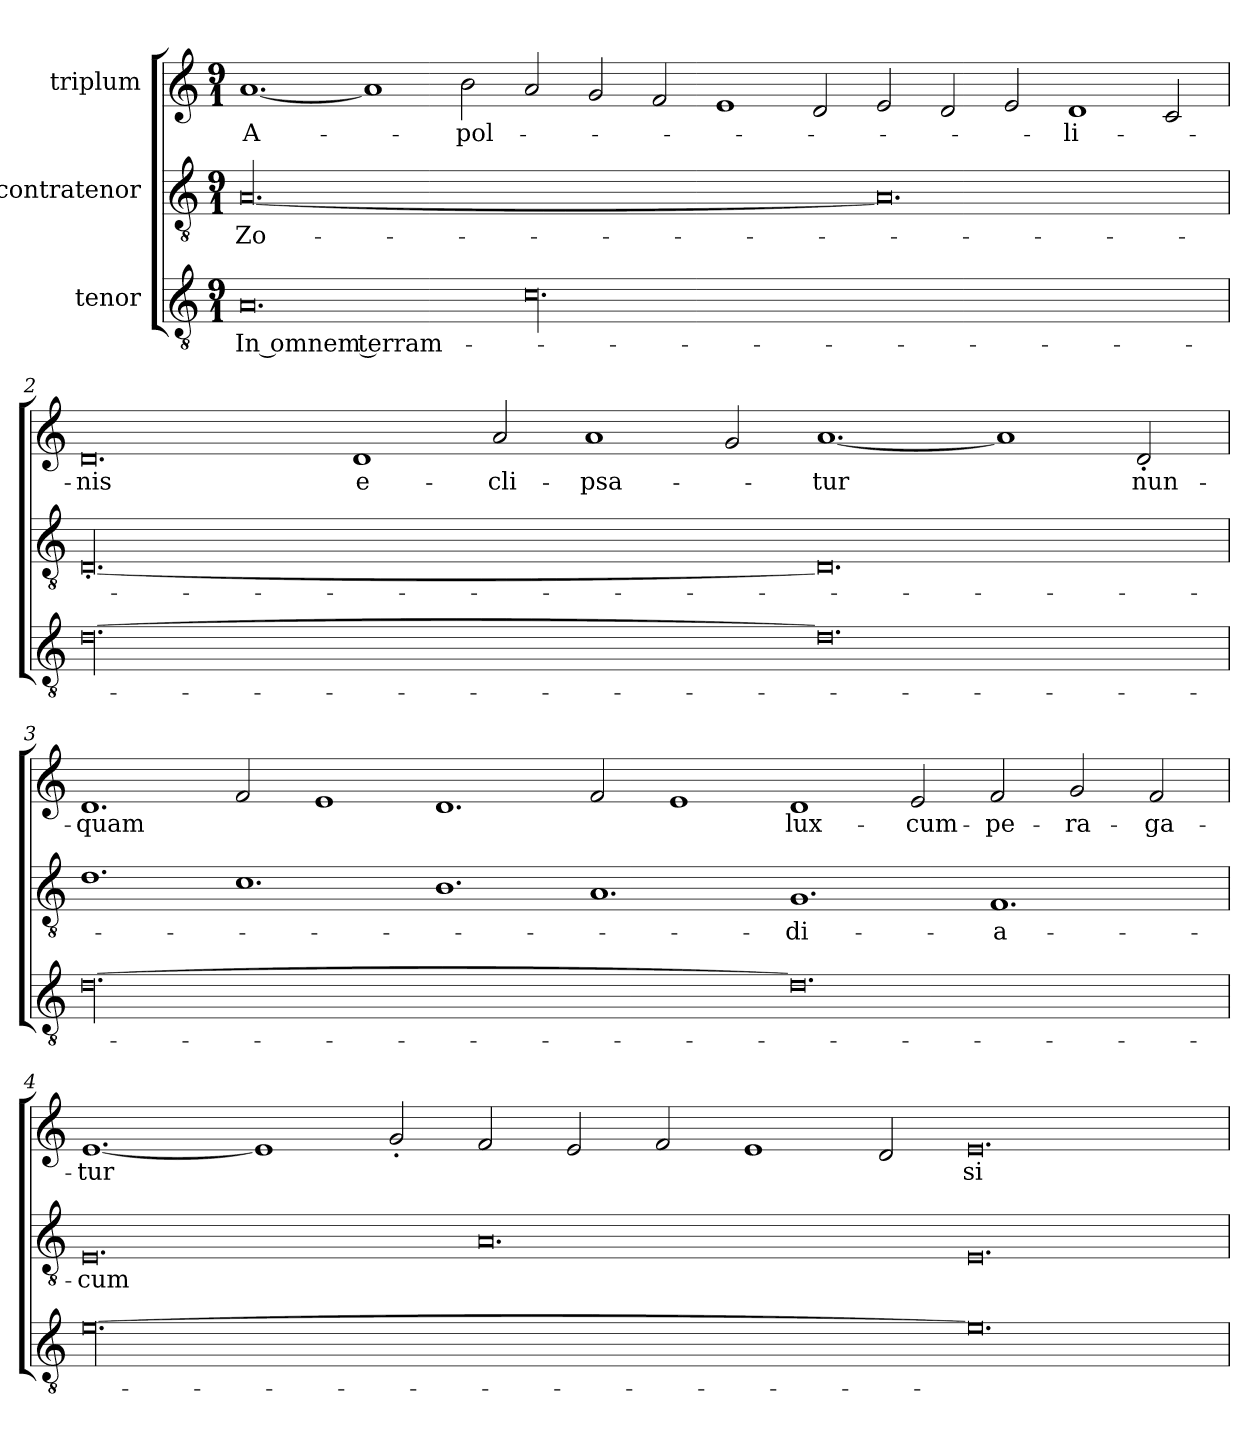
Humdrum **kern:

**kern	**text	**kern	**text	**kern	**text
*part3	*part3	*part2	*part2	*part1	*part1
*staff3	*staff3	*staff2	*staff2	*staff1	*staff1
*I"tenor	*	*I"contratenor	*	*I"triplum	*
*clefGv2	*	*clefGv2	*	*clefG2	*
*k[]	*	*k[]	*	*k[]	*
*C:	*	*C:	*	*C:	*
*M9/1	*	*M9/1	*	*M9/1	*
=1	=1	=1	=1	=1	=1
0.A/	In omnem terram-	[00.A/	Zo-	[1.a/	A-
.	.	.	.	1a/]	.
.	.	.	.	2b\	-pol-
00.c\	.	.	.	2a/	.
.	.	.	.	2g/	.
.	.	.	.	2f/	.
.	.	.	.	1e/	.
.	.	.	.	2d/	.
.	.	0.A/]	.	2e/	.
.	.	.	.	2d/	.
.	.	.	.	2e/	.
.	.	.	.	1d/	-li-
.	.	.	.	2c/	.
!!LO:LB:g=z
=2	=2	=2	=2	=2	=2
[00.d\	.	[00.D'/	.	0.d/	-nis
.	.	.	.	1d/	e-
.	.	.	.	2a/	-cli-
.	.	.	.	1a/	-psa-
.	.	.	.	2g/	.
0.d\]	.	0.D/]	.	[1.a/	-tur
.	.	.	.	1a/]	.
.	.	.	.	2d'/	nun-
=3	=3	=3	=3	=3	=3
[00.d\	.	1.d\	.	1.d/	-quam
.	.	1.c\	.	2f/	.
.	.	.	.	1e/	.
.	.	1.B\	.	1.d/	.
.	.	1.A/	.	2f/	.
.	.	.	.	1e/	.
0.d\]	.	1.G/	-di-	1d/	lux-
.	.	.	.	2e/	cum-
.	.	1.F/	-a-	2f/	pe-
.	.	.	.	2g/	-ra-
.	.	.	.	2f/	-ga-
!!LO:LB:g=z
=4	=4	=4	=4	=4	=4
[00.e\	.	0.E/	-cum	[1.e/	-tur
.	.	.	.	1e/]	.
.	.	.	.	2g'/	.
.	.	0.A/	.	2f/	.
.	.	.	.	2e/	.
.	.	.	.	2f/	.
.	.	.	.	1e/	.
.	.	.	.	2d/	.
0.e\]	.	0.E/	.	0.e/	si-
=	=	=	=	=	=
*-	*-	*-	*-	*-	*-
